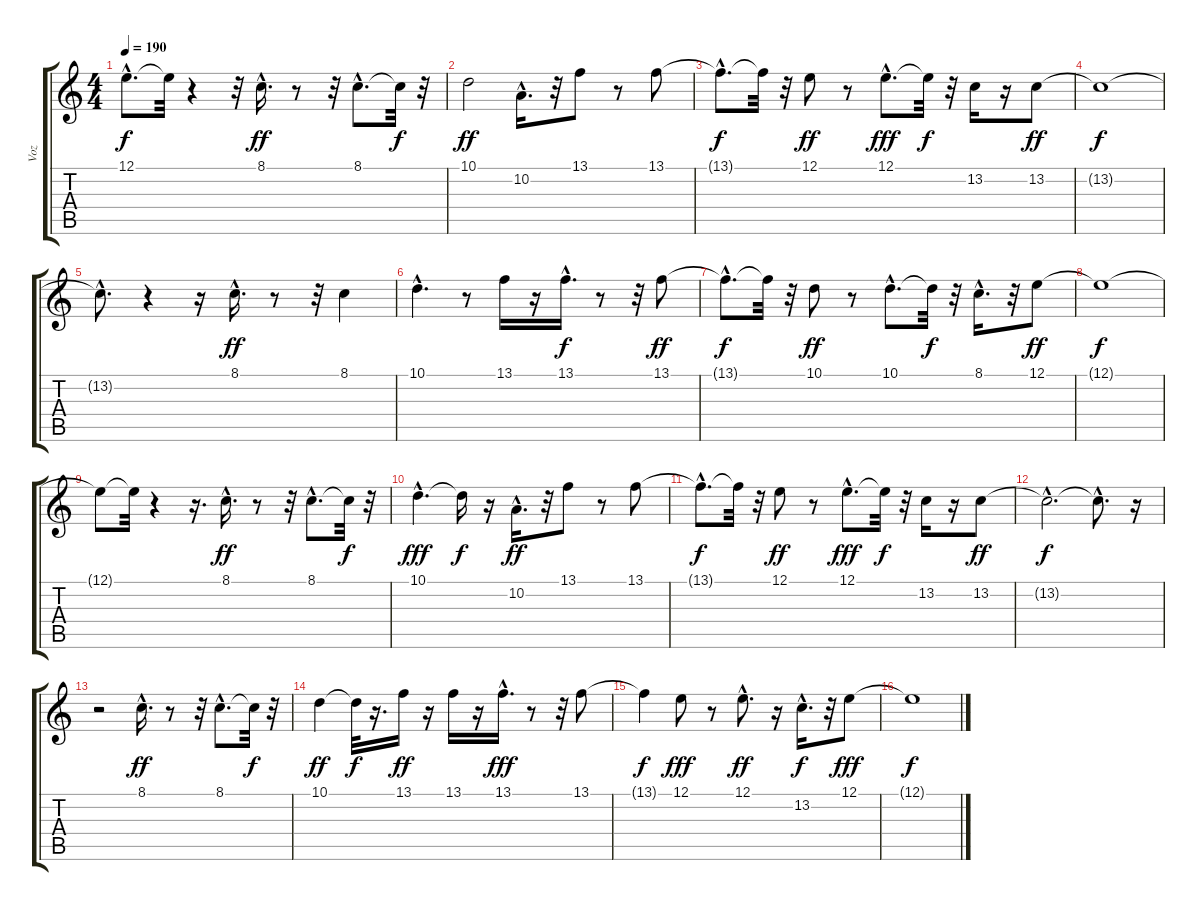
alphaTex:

\track ("Voz" "Voz") {instrument clarinet}
\staff {score tabs}
\tuning (E4 B3 G3 D3 A2 E2) {hide}
\ts (4 4)
\tempo 190
\clef g2
\ks c
12.1{hac t}.8{d dy f} 12.1{t}.32 r.4 r.32 8.1{hac}.16{d dy ff} r.8 r.32 8.1{hac}.8{d} 8.1{t}.32{dy f} r.32 |
10.1.2{dy ff} 10.2{hac}.16{d} r.32 13.1.8 r.8 13.1.8 |
13.1{hac t}.8{d dy f} 13.1{t}.32 r.32 12.1.8{dy ff} r.8 12.1{hac}.8{d dy fff} 12.1{t}.32{dy f} r.32 13.2.16 r.16 13.2.8{dy ff} |
13.2{t}.1{dy f} |
13.2{hac t}.8{d} r.4 r.16 8.1{hac}.16{d dy ff} r.8 r.32 8.1.4 |
10.1{hac}.4{d} r.8 13.1.16 r.16 13.1{hac}.16{d dy f} r.8 r.32 13.1.8{dy ff} |
13.1{hac t}.8{d dy f} 13.1{t}.32 r.32 10.1.8{dy ff} r.8 10.1{hac}.8{d} 10.1{t}.32{dy f} r.32 8.1{hac}.16{d} r.32 12.1.8{dy ff} |
12.1{t}.1{dy f} |
12.1{t}.8 12.1{t}.32 r.4 r.16{d} 8.1{hac}.16{d dy ff} r.8 r.32 8.1{hac}.8{d} 8.1{t}.32{dy f} r.32 |
10.1{hac}.4{d dy fff} 10.1{t}.16{dy f} r.16 10.2{hac}.16{d dy ff} r.32 13.1.8 r.8 13.1.8 |
13.1{hac t}.8{d dy f} 13.1{t}.32 r.32 12.1.8{dy ff} r.8 12.1{hac}.8{d dy fff} 12.1{t}.32{dy f} r.32 13.2.16 r.16 13.2.8{dy ff} |
13.2{hac t}.2{d dy f} 13.2{hac t}.8{d} r.16 |
r.2 8.1{hac}.16{d dy ff} r.8 r.32 8.1{hac}.8{d} 8.1{t}.32{dy f} r.32 |
10.1.4{dy ff} 10.1{t}.32{dy f} r.16{d} 13.1.16{dy ff} r.16 13.1.16 r.16 13.1{hac}.16{d dy fff} r.8 r.32 13.1.8 |
13.1{t}.4{dy f} 12.1.8{dy fff} r.8 12.1{hac}.8{d dy ff} r.16 13.2{hac}.16{d dy f} r.32 12.1.8{dy fff} |
12.1{t}.1{dy f}
